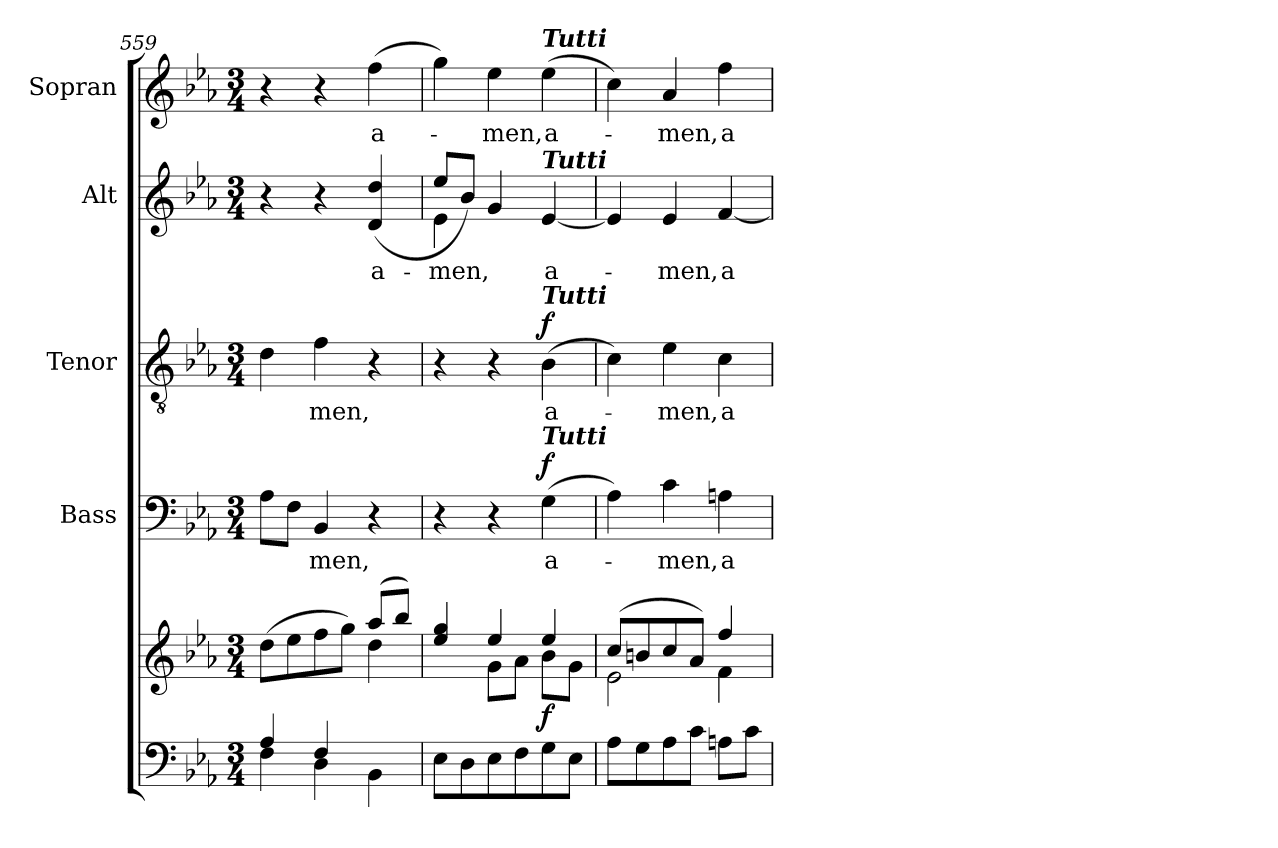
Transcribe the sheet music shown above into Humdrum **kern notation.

**kern	**kern	**dynam	**kern	**text	**dynam	**kern	**text	**dynam	**kern	**text	**kern	**text
*part5	*part5	*part5	*part4	*part4	*part4	*part3	*part3	*part3	*part2	*part2	*part1	*part1
*staff6	*staff5	*staff5/6	*staff4	*staff4	*staff4	*staff3	*staff3	*staff3	*staff2	*staff2	*staff1	*staff1
*	*	*	*I"Bass	*	*	*I"Tenor	*	*	*I"Alt	*	*I"Sopran	*
*	*	*	*I'B.	*	*	*I'T.	*	*	*I'A.	*	*I'S.	*
*clefF4	*clefG2	*	*clefF4	*	*	*clefGv2	*	*	*clefG2	*	*clefG2	*
*k[b-e-a-]	*k[b-e-a-]	*	*k[b-e-a-]	*	*	*k[b-e-a-]	*	*	*k[b-e-a-]	*	*k[b-e-a-]	*
*E-:	*E-:	*	*E-:	*	*	*E-:	*	*	*E-:	*	*E-:	*
*M3/4	*M3/4	*	*M3/4	*	*	*M3/4	*	*	*M3/4	*	*M3/4	*
=559	=559	=559	=559	=559	=559	=559	=559	=559	=559	=559	=559	=559
*^	*^	*	*	*	*	*	*	*	*	*	*	*
4A-/	4F\	(>8dd\L	2ryy	.	8A-\L	.	.	4d\	.	.	4r	.	4r	.
.	.	8ee-\	.	.	8F\J	.	.	.	.	.	.	.	.	.
!	!	!	!	!	!	!LO:LY:b	!	!	!LO:LY:b	!	!	!	!	!
4F/	4D\	8ff\	.	.	4BB-/	-men,	.	4f\	-men,	.	4r	.	4r	.
.	.	8gg\J)	.	.	.	.	.	.	.	.	.	.	.	.
!	!	!	!	!	!	!	!	!	!	!	!	!LO:LY:b	!	!LO:LY:b
4BB-\	4ryy	(>8aa-/L	4dd\	.	4r	.	.	4r	.	.	(4d/ 4dd/	a-	(>4ff\	a-
.	.	8bb-/J)	.	.	.	.	.	.	.	.	.	.	.	.
*v	*v	*	*	*	*	*	*	*	*	*	*	*	*	*
=560	=560	=560	=560	=560	=560	=560	=560	=560	=560	=560	=560	=560	=560
!	!	!	!	!	!	!	!	!	!	!	!LO:LY:b	!	!
*	*	*	*	*	*	*	*	*	*	*^	*	*	*
8E-\L	4ee-/ 4gg/	4ryy	.	4r	.	.	4r	.	.	8ee-/L	4e-\	-men,	4gg\)	.
8D\	.	.	.	.	.	.	.	.	.	8b-/J)	.	.	.	.
!	!	!	!	!	!	!	!	!	!	!	!	!	!	!LO:LY:b
8E-\	4ee-/	8g\L	.	4r	.	.	4r	.	.	4g/	2ryy	.	4ee-\	-men,
8F\	.	8a-\J	.	.	.	.	.	.	.	.	.	.	.	.
!	!	!	!	!	!	!	!	!	!	!	!	!	!LO:TX:a:Bi:t=Tutti	!
!	!	!	!	!	!	!	!	!	!	!LO:TX:a:Bi:t=Tutti	!	!	!	!
!	!	!	!	!	!	!	!LO:TX:a:Bi:t=Tutti	!	!	!	!	!	!	!
!	!	!	!	!LO:TX:a:Bi:t=Tutti	!	!	!	!	!	!	!	!	!	!
!	!	!	!LO:DY:b	!	!LO:LY:b	!LO:DY:b	!	!LO:LY:b	!LO:DY:b	!	!	!LO:LY:b	!	!LO:LY:b
8G\	4ee-/	8b-\L	f	(>4G\	a-	f	(>4B-\	a-	f	[<4e-/	.	a-	(>4ee-\	a-
8E-\J	.	8g\J	.	.	.	.	.	.	.	.	.	.	.	.
*	*	*	*	*	*	*	*	*	*	*v	*v	*	*	*
=561	=561	=561	=561	=561	=561	=561	=561	=561	=561	=561	=561	=561	=561
8A-\L	(>8cc/L	2e-\	.	4A-\)	.	.	4c\)	.	.	4e-/]	.	4cc\)	.
8G\	8bn/	.	.	.	.	.	.	.	.	.	.	.	.
!	!	!	!	!	!LO:LY:b	!	!	!LO:LY:b	!	!	!LO:LY:b	!	!LO:LY:b
8A-\	8cc/	.	.	4c\	-men,	.	4e-\	-men,	.	4e-/	-men,	4a-/	-men,
8c\J	8a-/J)	.	.	.	.	.	.	.	.	.	.	.	.
!	!	!	!	!	!LO:LY:b	!	!	!LO:LY:b	!	!	!LO:LY:b	!	!LO:LY:b
8An\L	4ff/	4f\	.	4An\	a-	.	4c\	a-	.	[4f/	a-	4ff\	a-
8c\J	.	.	.	.	.	.	.	.	.	.	.	.	.
*	*v	*v	*	*	*	*	*	*	*	*	*	*	*
=	=	=	=	=	=	=	=	=	=	=	=	=
*-	*-	*-	*-	*-	*-	*-	*-	*-	*-	*-	*-	*-
